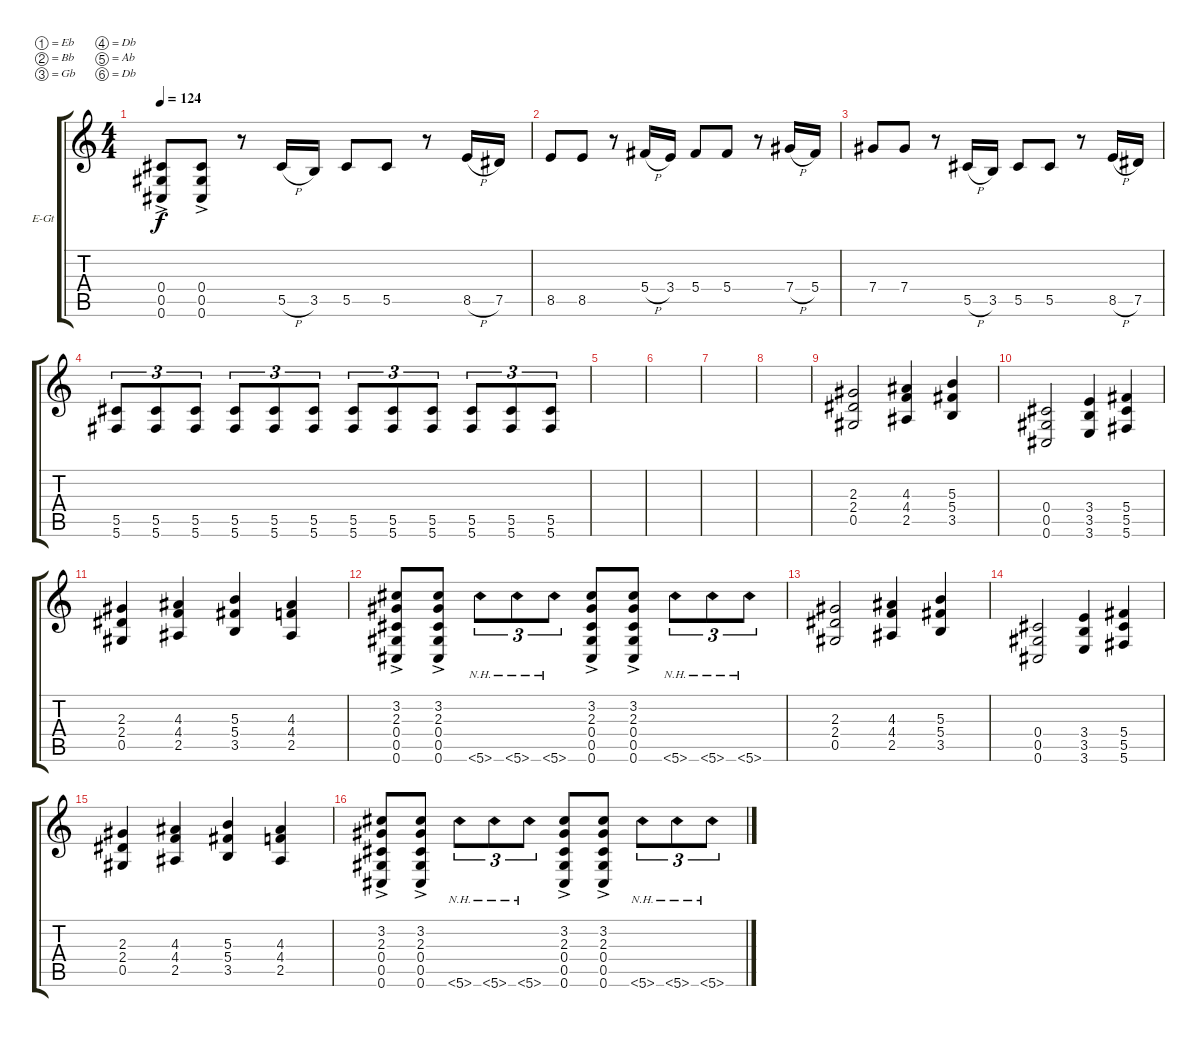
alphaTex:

\defaultSystemsLayout 4
\bracketExtendMode groupsimilarinstruments
\firstSystemTrackNameOrientation horizontal
\otherSystemsTrackNameOrientation horizontal
\track ("Distortion Guitar" "E-Gt") {instrument distortionguitar}
\staff {score tabs}
\tuning (Eb4 Bb3 Gb3 Db3 Ab2 Db2)
\ts (4 4)
\tempo 124
\clef g2
\scale
0.266036
\ks c
(0.6 0.5{ac} 0.4).8{dy f} (0.4 0.5{ac} 0.6).8 r.8 5.5{h}.16 3.5.16 5.5.8 5.5.8 r.8 8.5{h}.16 7.5.16 |
\scale
0.218717 8.5.8 8.5.8 r.8 5.4{h}.16 3.4.16 5.4.8 5.4.8 r.8 7.4{h}.16 5.4.16 |
\scale
0.266036 7.4.8 7.4.8 r.8 5.5{h}.16 3.5.16 5.5.8 5.5.8 r.8 8.5{h}.16 7.5.16 |
\scale
0.249211 (5.6 5.5).8{tu (3 2)} (5.6 5.5).8{tu (3 2)} (5.6 5.5).8{tu (3 2)} (5.6 5.5).8{tu (3 2)} (5.6 5.5).8{tu (3 2)} (5.6 5.5).8{tu (3 2)} (5.6 5.5).8{tu (3 2)} (5.6 5.5).8{tu (3 2)} (5.6 5.5).8{tu (3 2)} (5.6 5.5).8{tu (3 2)} (5.6 5.5).8{tu (3 2)} (5.6 5.5).8{tu (3 2)} |
\scale
0.198962 |
\scale
0.198962 |
\scale
0.223183 |
\scale
0.378893 |
\scale
0.198962 (0.5 2.4 2.3).2 (2.5 4.3 4.4).4 (3.5 5.4 5.3).4 |
\scale
0.198962 (0.5 0.4 0.6).2 (3.6 3.5 3.4).4 (5.6 5.5 5.4).4 |
\scale
0.223183 (0.5 2.4 2.3).4 (2.5 4.4 4.3).4 (3.5 5.4 5.3).4 (2.5 4.4 4.3).4 |
\scale
0.378893 (0.6 0.5{ac} 0.4 2.3 3.2).8 (0.4 0.5{ac} 0.6 2.3 3.2).8 5.6{nh}.8{tu (3 2)} 5.6{nh}.8{tu (3 2)} 5.6{nh}.8{tu (3 2)} (0.6 0.5{ac} 0.4 2.3 3.2).8 (0.4 0.5{ac} 0.6 2.3 3.2).8 5.6{nh}.8{tu (3 2)} 5.6{nh}.8{tu (3 2)} 5.6{nh}.8{tu (3 2)} |
\scale
0.198962 (0.5 2.4 2.3).2 (2.5 4.3 4.4).4 (3.5 5.4 5.3).4 |
\scale
0.198962 (0.5 0.4 0.6).2 (3.6 3.5 3.4).4 (5.6 5.5 5.4).4 |
\scale
0.223183 (0.5 2.4 2.3).4 (2.5 4.4 4.3).4 (3.5 5.4 5.3).4 (2.5 4.4 4.3).4 |
\scale
0.378893 (0.6 0.5{ac} 0.4 2.3 3.2).8 (0.4 0.5{ac} 0.6 3.2 2.3).8 5.6{nh}.8{tu (3 2)} 5.6{nh}.8{tu (3 2)} 5.6{nh}.8{tu (3 2)} (0.6 0.5{ac} 0.4 2.3 3.2).8 (0.4 0.5{ac} 0.6 2.3 3.2).8 5.6{nh}.8{tu (3 2)} 5.6{nh}.8{tu (3 2)} 5.6{nh}.8{tu (3 2)}
